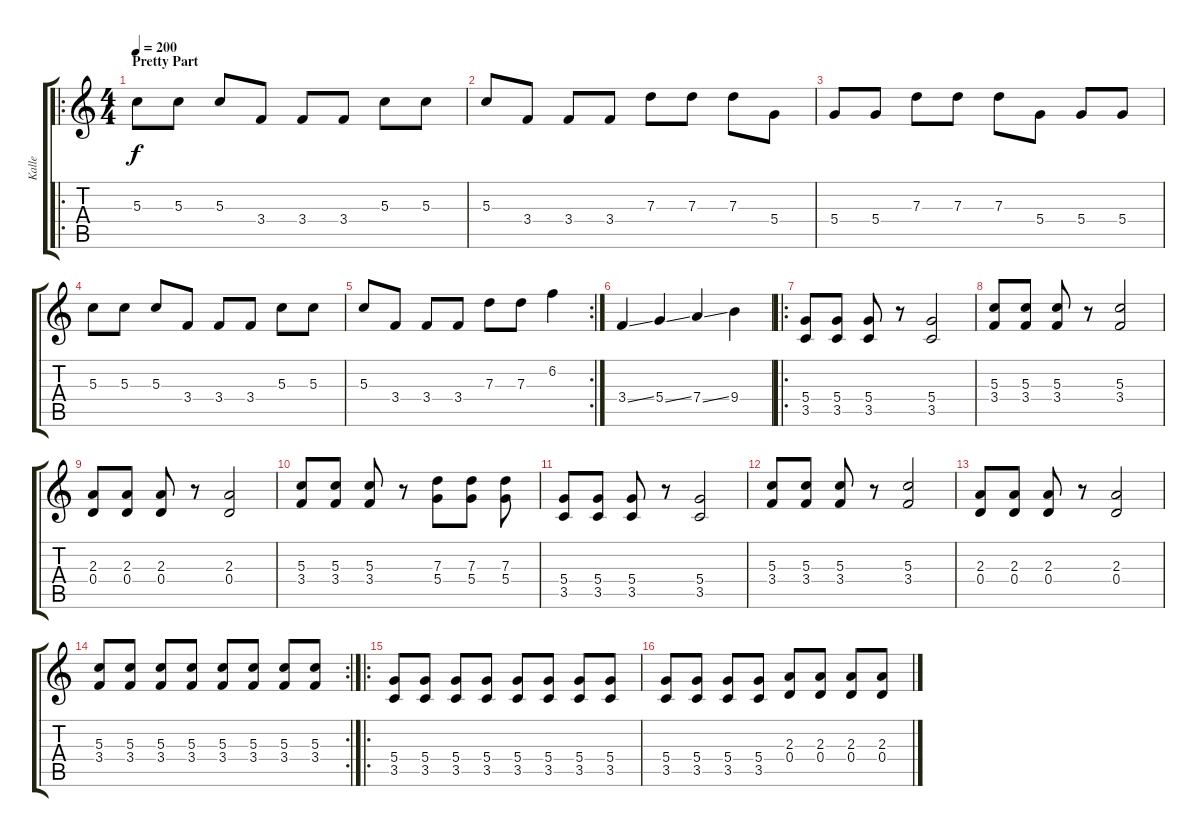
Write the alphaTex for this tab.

\track ("Kalle" "Kalle") {instrument distortionguitar}
\staff {score tabs}
\tuning (E4 B3 G3 D3 A2 E2) {hide}
\ro
\ts (4 4)
\section ("" "Pretty Part")
\tempo 200
\clef g2
\ks c
5.3.8{dy f} 5.3.8 5.3.8 3.4.8 3.4.8 3.4.8 5.3.8 5.3.8 |
5.3.8 3.4.8 3.4.8 3.4.8 7.3.8 7.3.8 7.3.8 5.4.8 |
5.4.8 5.4.8 7.3.8 7.3.8 7.3.8 5.4.8 5.4.8 5.4.8 |
5.3.8 5.3.8 5.3.8 3.4.8 3.4.8 3.4.8 5.3.8 5.3.8 |
\rc 2
5.3.8 3.4.8 3.4.8 3.4.8 7.3.8 7.3.8 6.2.4 |
3.4{ss}.4 5.4{ss}.4 7.4{ss}.4 9.4.4 |
\ro
(5.4 3.5).8 (5.4 3.5).8 (5.4 3.5).8 r.8 (5.4 3.5).2 |
(5.3 3.4).8 (5.3 3.4).8 (5.3 3.4).8 r.8 (5.3 3.4).2 |
(2.3 0.4).8 (2.3 0.4).8 (2.3 0.4).8 r.8 (2.3 0.4).2 |
(5.3 3.4).8 (5.3 3.4).8 (5.3 3.4).8 r.8 (7.3 5.4).8 (7.3 5.4).8 (7.3 5.4).8 |
(5.4 3.5).8 (5.4 3.5).8 (5.4 3.5).8 r.8 (5.4 3.5).2 |
(5.3 3.4).8 (5.3 3.4).8 (5.3 3.4).8 r.8 (5.3 3.4).2 |
(2.3 0.4).8 (2.3 0.4).8 (2.3 0.4).8 r.8 (2.3 0.4).2 |
\rc 2
(5.3 3.4).8 (5.3 3.4).8 (5.3 3.4).8 (5.3 3.4).8 (5.3 3.4).8 (5.3 3.4).8 (5.3 3.4).8 (5.3 3.4).8 |
\ro
(5.4 3.5).8 (5.4 3.5).8 (5.4 3.5).8 (5.4 3.5).8 (5.4 3.5).8 (5.4 3.5).8 (5.4 3.5).8 (5.4 3.5).8 |
(5.4 3.5).8 (5.4 3.5).8 (5.4 3.5).8 (5.4 3.5).8 (2.3 0.4).8 (2.3 0.4).8 (2.3 0.4).8 (2.3 0.4).8
